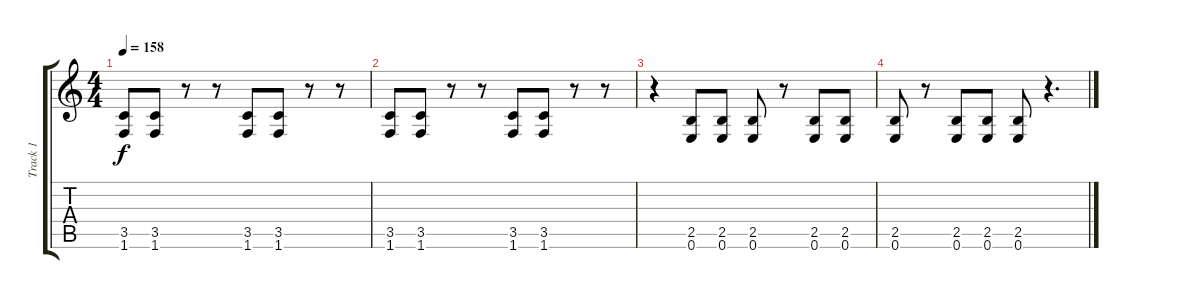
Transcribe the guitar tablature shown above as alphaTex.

\track ("Track 1" "Track 1") {instrument distortionguitar}
\staff {score tabs}
\tuning (E4 B3 G3 D3 A2 E2) {hide}
\ts (4 4)
\tempo 158
\clef g2
\ks c
(3.5 1.6).8{dy f} (3.5 1.6).8 r.8 r.8 (3.5 1.6).8 (3.5 1.6).8 r.8 r.8 |
(3.5 1.6).8 (3.5 1.6).8 r.8 r.8 (3.5 1.6).8 (3.5 1.6).8 r.8 r.8 |
r.4 (2.5 0.6).8 (2.5 0.6).8 (2.5 0.6).8 r.8 (2.5 0.6).8 (2.5 0.6).8 |
(2.5 0.6).8 r.8 (2.5 0.6).8 (2.5 0.6).8 (2.5 0.6).8 r.4{d}
